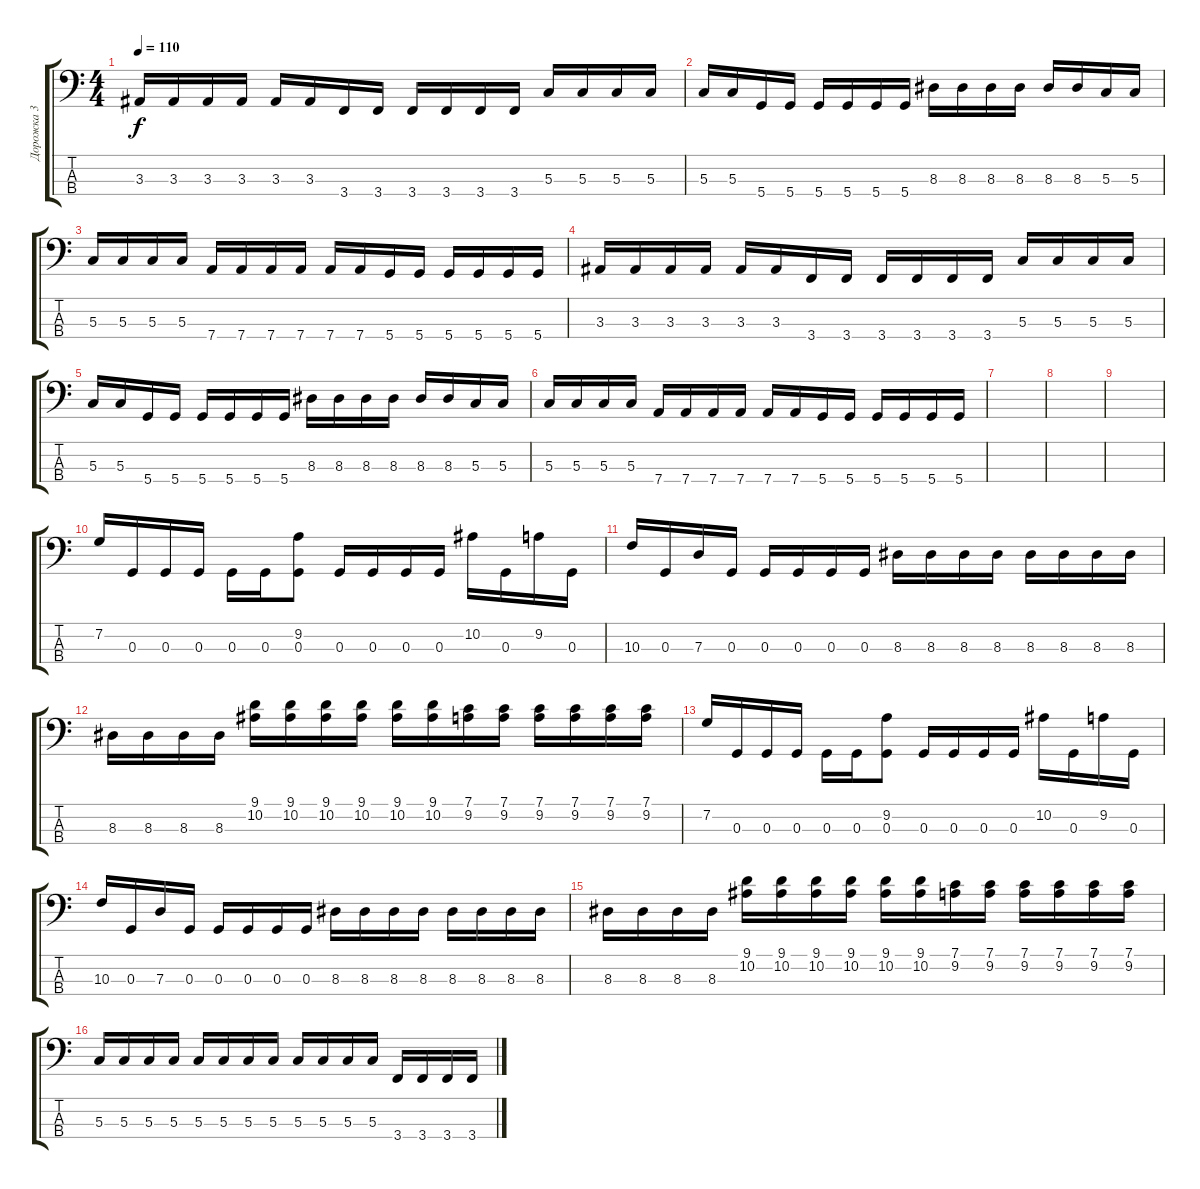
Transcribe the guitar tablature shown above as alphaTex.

\track ("Дорожка 3" "Дорожка 3") {instrument electricbassfinger}
\staff {score tabs}
\tuning (F2 C2 G1 D1) {hide}
\ts (4 4)
\tempo 110
\clef f4
\ks c
3.3.16{dy f} 3.3.16 3.3.16 3.3.16 3.3.16 3.3.16 3.4.16 3.4.16 3.4.16 3.4.16 3.4.16 3.4.16 5.3.16 5.3.16 5.3.16 5.3.16 |
5.3.16 5.3.16 5.4.16 5.4.16 5.4.16 5.4.16 5.4.16 5.4.16 8.3.16 8.3.16 8.3.16 8.3.16 8.3.16 8.3.16 5.3.16 5.3.16 |
5.3.16 5.3.16 5.3.16 5.3.16 7.4.16 7.4.16 7.4.16 7.4.16 7.4.16 7.4.16 5.4.16 5.4.16 5.4.16 5.4.16 5.4.16 5.4.16 |
3.3.16 3.3.16 3.3.16 3.3.16 3.3.16 3.3.16 3.4.16 3.4.16 3.4.16 3.4.16 3.4.16 3.4.16 5.3.16 5.3.16 5.3.16 5.3.16 |
5.3.16 5.3.16 5.4.16 5.4.16 5.4.16 5.4.16 5.4.16 5.4.16 8.3.16 8.3.16 8.3.16 8.3.16 8.3.16 8.3.16 5.3.16 5.3.16 |
5.3.16 5.3.16 5.3.16 5.3.16 7.4.16 7.4.16 7.4.16 7.4.16 7.4.16 7.4.16 5.4.16 5.4.16 5.4.16 5.4.16 5.4.16 5.4.16 |
|
|
|
7.2.16 0.3.16 0.3.16 0.3.16 0.3.16 0.3.16 (9.2 0.3).8 0.3.16 0.3.16 0.3.16 0.3.16 10.2.16 0.3.16 9.2.16 0.3.16 |
10.3.16 0.3.16 7.3.16 0.3.16 0.3.16 0.3.16 0.3.16 0.3.16 8.3.16 8.3.16 8.3.16 8.3.16 8.3.16 8.3.16 8.3.16 8.3.16 |
8.3.16 8.3.16 8.3.16 8.3.16 (9.1 10.2).16 (9.1 10.2).16 (9.1 10.2).16 (9.1 10.2).16 (9.1 10.2).16 (9.1 10.2).16 (7.1 9.2).16 (7.1 9.2).16 (7.1 9.2).16 (7.1 9.2).16 (7.1 9.2).16 (7.1 9.2).16 |
7.2.16 0.3.16 0.3.16 0.3.16 0.3.16 0.3.16 (9.2 0.3).8 0.3.16 0.3.16 0.3.16 0.3.16 10.2.16 0.3.16 9.2.16 0.3.16 |
10.3.16 0.3.16 7.3.16 0.3.16 0.3.16 0.3.16 0.3.16 0.3.16 8.3.16 8.3.16 8.3.16 8.3.16 8.3.16 8.3.16 8.3.16 8.3.16 |
8.3.16 8.3.16 8.3.16 8.3.16 (9.1 10.2).16 (9.1 10.2).16 (9.1 10.2).16 (9.1 10.2).16 (9.1 10.2).16 (9.1 10.2).16 (7.1 9.2).16 (7.1 9.2).16 (7.1 9.2).16 (7.1 9.2).16 (7.1 9.2).16 (7.1 9.2).16 |
5.3.16 5.3.16 5.3.16 5.3.16 5.3.16 5.3.16 5.3.16 5.3.16 5.3.16 5.3.16 5.3.16 5.3.16 3.4.16 3.4.16 3.4.16 3.4.16
